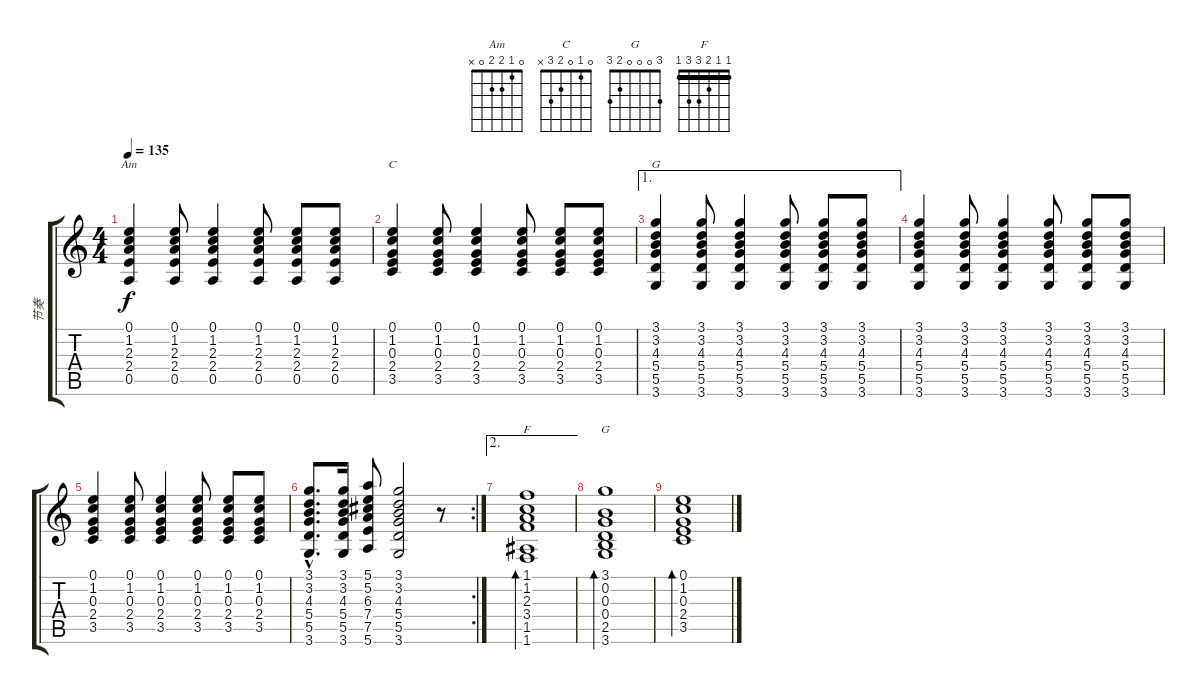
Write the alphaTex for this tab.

\track ("节奏" "节奏") {instrument acousticguitarsteel}
\staff {score tabs}
\tuning (E4 B3 G3 D3 A2 E2) {hide}
\chord ("Am" 0 1 2 2 0 x)
\chord ("C" 0 1 0 2 3 x)
\chord ("G" 3 3 4 5 5 3) {barre 3}
\chord ("F" 1 1 2 3 3 1) {barre 1}
\chord ("G" 3 0 0 0 2 3)
\ts (4 4)
\tempo 135
\clef g2
\ks c
(0.1 1.2 2.3 2.4 0.5).4{ch "Am" dy f} (0.1 1.2 2.3 2.4 0.5).8 (0.1 1.2 2.3 2.4 0.5).4 (0.1 1.2 2.3 2.4 0.5).8 (0.1 1.2 2.3 2.4 0.5).8 (0.1 1.2 2.3 2.4 0.5).8 |
(0.1 1.2 0.3 2.4 3.5).4{ch "C"} (0.1 1.2 0.3 2.4 3.5).8 (0.1 1.2 0.3 2.4 3.5).4 (0.1 1.2 0.3 2.4 3.5).8 (0.1 1.2 0.3 2.4 3.5).8 (0.1 1.2 0.3 2.4 3.5).8 |
\ae 1
(3.1 3.2 4.3 5.4 5.5 3.6).4{ch "G"} (3.1 3.2 4.3 5.4 5.5 3.6).8 (3.1 3.2 4.3 5.4 5.5 3.6).4 (3.1 3.2 4.3 5.4 5.5 3.6).8 (3.1 3.2 4.3 5.4 5.5 3.6).8 (3.1 3.2 4.3 5.4 5.5 3.6).8 |
(3.1 3.2 4.3 5.4 5.5 3.6).4 (3.1 3.2 4.3 5.4 5.5 3.6).8 (3.1 3.2 4.3 5.4 5.5 3.6).4 (3.1 3.2 4.3 5.4 5.5 3.6).8 (3.1 3.2 4.3 5.4 5.5 3.6).8 (3.1 3.2 4.3 5.4 5.5 3.6).8 |
(0.1 1.2 0.3 2.4 3.5).4 (0.1 1.2 0.3 2.4 3.5).8 (0.1 1.2 0.3 2.4 3.5).4 (0.1 1.2 0.3 2.4 3.5).8 (0.1 1.2 0.3 2.4 3.5).8 (0.1 1.2 0.3 2.4 3.5).8 |
\rc 2
(3.1{hac} 3.2{hac} 4.3{hac} 5.4{hac} 5.5{hac} 3.6{hac}).8{d} (3.1 3.2 4.3 5.4 5.5 3.6).16 (5.1 5.2 6.3 7.4 7.5 5.6).8 (3.1 3.2 4.3 5.4 5.5 3.6).2 r.8 |
\ae 2
(1.1 1.2 2.3 3.4 1.5 1.6).1{bd 240 ch "F"} |
(3.1 0.2 0.3 0.4 2.5 3.6).1{bd 240 ch "G"} |
(0.1 1.2 0.3 2.4 3.5).1{bd 240}
